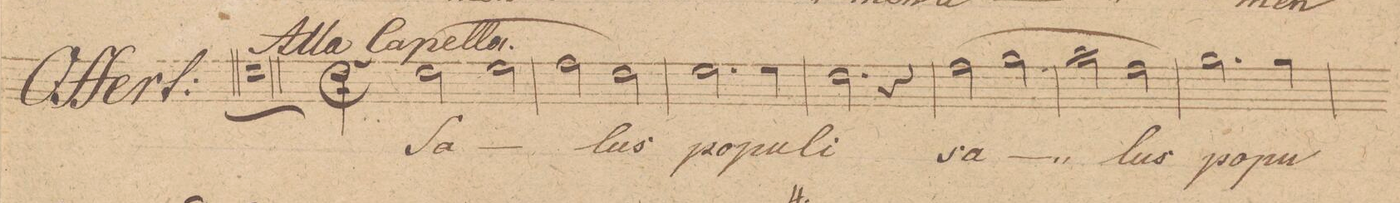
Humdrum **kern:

**kern	**text
*I"Tenore 1mo	*
*clefC4	*
*k[]	*
*met(c|)	*
*M2/2	*
*2\right	*
(2c\	Sa-
2d\	.
=2	=2
2e\	.
2c\)	-lus
=3	=3
2.d\	po-
4d\	-pu-
=4	=4
2.c\	-li
4r	.
=5	=5
(2e\	sa-
2f\	.
=6	=6
2g\	.
2e\)	-lus
=7	=7
2.f\	po-
4f\	-pu-
=8	=8
*-	*-
